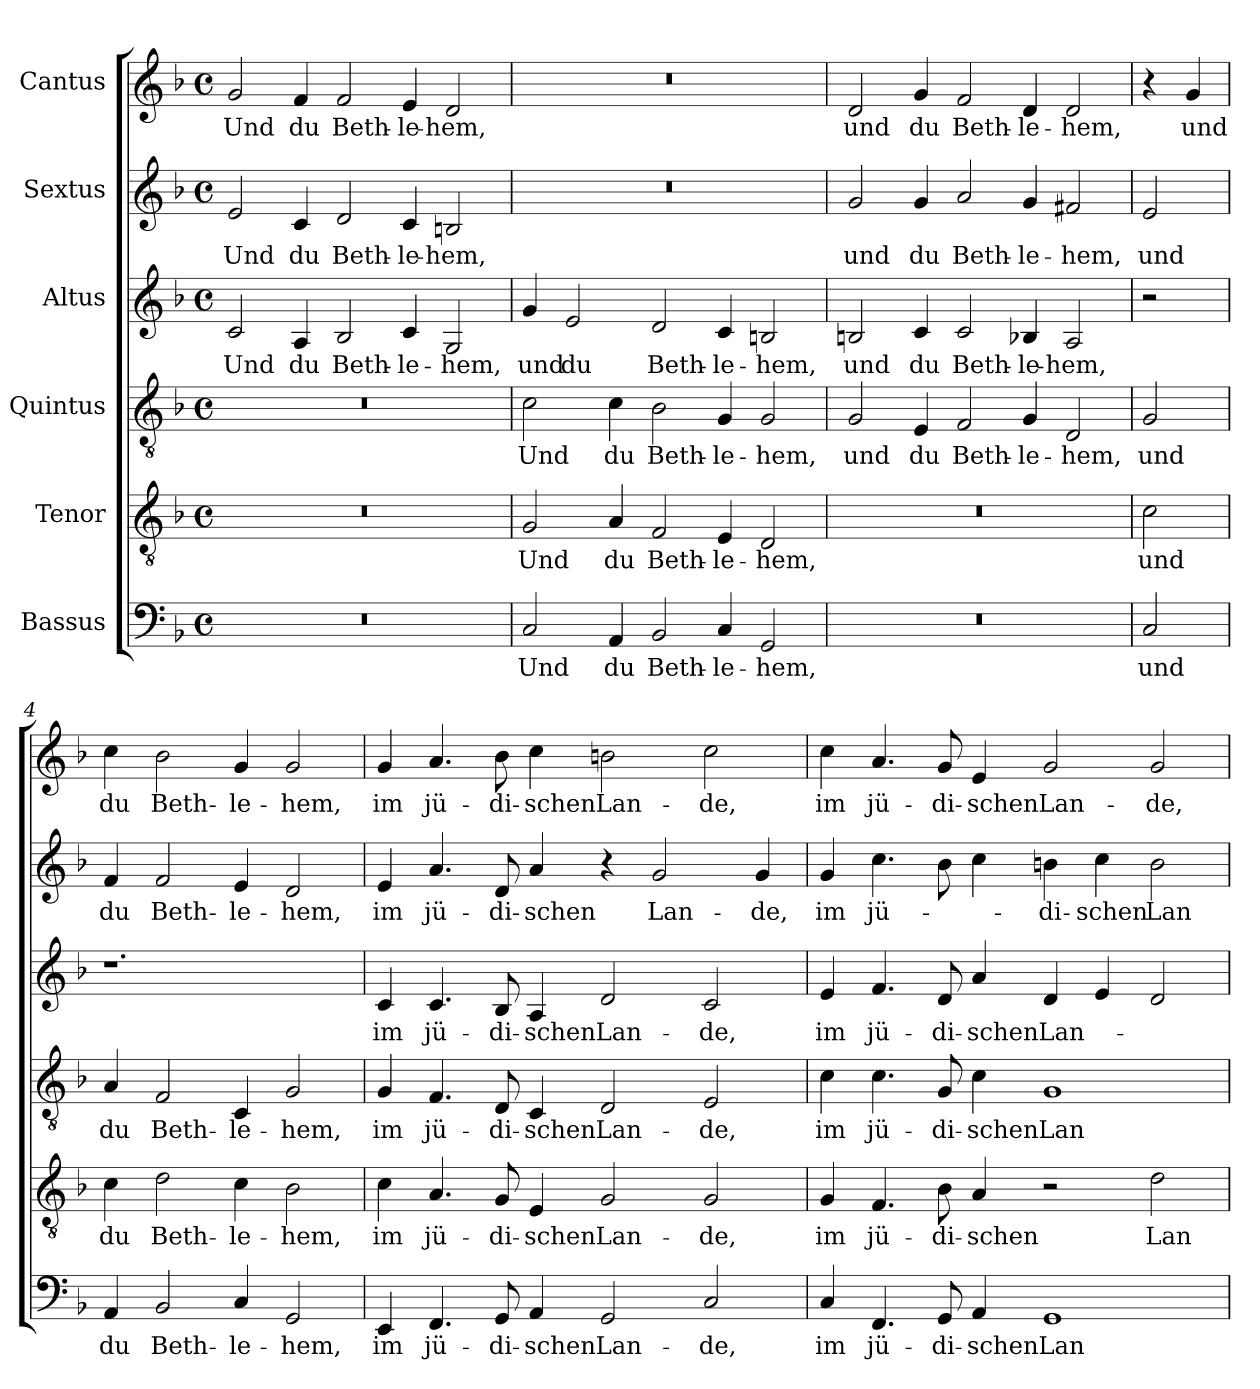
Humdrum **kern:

**kern	**text	**kern	**text	**kern	**text	**kern	**text	**kern	**text	**kern	**text
*part6	*part6	*part5	*part5	*part4	*part4	*part3	*part3	*part2	*part2	*part1	*part1
*staff6	*staff6	*staff5	*staff5	*staff4	*staff4	*staff3	*staff3	*staff2	*staff2	*staff1	*staff1
*I"Bassus	*	*I"Tenor	*	*I"Quintus	*	*I"Altus	*	*I"Sextus	*	*I"Cantus	*
*clefF4	*	*clefGv2	*	*clefGv2	*	*clefG2	*	*clefG2	*	*clefG2	*
*k[b-]	*	*k[b-]	*	*k[b-]	*	*k[b-]	*	*k[b-]	*	*k[b-]	*
*M4/2	*	*M4/2	*	*M4/2	*	*M4/2	*	*M4/2	*	*M4/2	*
*met(c)	*	*met(c)	*	*met(c)	*	*met(c)	*	*met(c)	*	*met(c)	*
=1	=1	=1	=1	=1	=1	=1	=1	=1	=1	=1	=1
!	!	!	!	!	!	!	!LO:LY:b	!	!LO:LY:b	!	!LO:LY:b
0r	.	0r	.	0r	.	2c/	Und	2e/	Und	2g/	Und
!	!	!	!	!	!	!	!LO:LY:b	!	!LO:LY:b	!	!LO:LY:b
.	.	.	.	.	.	4A/	du	4c/	du	4f/	du
!	!	!	!	!	!	!	!LO:LY:b	!	!LO:LY:b	!	!LO:LY:b
.	.	.	.	.	.	2B-/	Beth-	2d/	Beth-	2f/	Beth-
!	!	!	!	!	!	!	!LO:LY:b	!	!LO:LY:b	!	!LO:LY:b
.	.	.	.	.	.	4c/	-le-	4c/	-le-	4e/	-le-
!	!	!	!	!	!	!	!LO:LY:b	!	!LO:LY:b	!	!LO:LY:b
.	.	.	.	.	.	2G/	-hem,	2Bn/	-hem,	2d/	-hem,
=2	=2	=2	=2	=2	=2	=2	=2	=2	=2	=2	=2
!	!LO:LY:b	!	!LO:LY:b	!	!LO:LY:b	!	!LO:LY:b	!	!	!	!
2C/	Und	2G/	Und	2c\	Und	4g/	und	0r	.	0r	.
!	!	!	!	!	!	!	!LO:LY:b	!	!	!	!
.	.	.	.	.	.	2e/	du	.	.	.	.
!	!LO:LY:b	!	!LO:LY:b	!	!LO:LY:b	!	!	!	!	!	!
4AA/	du	4A/	du	4c\	du	.	.	.	.	.	.
!	!LO:LY:b	!	!LO:LY:b	!	!LO:LY:b	!	!LO:LY:b	!	!	!	!
2BB-/	Beth-	2F/	Beth-	2B-\	Beth-	2d/	Beth-	.	.	.	.
!	!LO:LY:b	!	!LO:LY:b	!	!LO:LY:b	!	!LO:LY:b	!	!	!	!
4C/	-le-	4E/	-le-	4G/	-le-	4c/	-le-	.	.	.	.
!	!LO:LY:b	!	!LO:LY:b	!	!LO:LY:b	!	!LO:LY:b	!	!	!	!
2GG/	-hem,	2D/	-hem,	2G/	-hem,	2Bn/	-hem,	.	.	.	.
=3	=3	=3	=3	=3	=3	=3	=3	=3	=3	=3	=3
!	!	!	!	!	!LO:LY:b	!	!LO:LY:b	!	!LO:LY:b	!	!LO:LY:b
0r	.	0r	.	2G/	und	2Bn/	und	2g/	und	2d/	und
!	!	!	!	!	!LO:LY:b	!	!LO:LY:b	!	!LO:LY:b	!	!LO:LY:b
.	.	.	.	4E/	du	4c/	du	4g/	du	4g/	du
!	!	!	!	!	!LO:LY:b	!	!LO:LY:b	!	!LO:LY:b	!	!LO:LY:b
.	.	.	.	2F/	Beth-	2c/	Beth-	2a/	Beth-	2f/	Beth-
!	!	!	!	!	!LO:LY:b	!	!LO:LY:b	!	!LO:LY:b	!	!LO:LY:b
.	.	.	.	4G/	-le-	4B-X/	-le-	4g/	-le-	4d/	-le-
!	!	!	!	!	!LO:LY:b	!	!LO:LY:b	!	!LO:LY:b	!	!LO:LY:b
.	.	.	.	2D/	-hem,	2A/	-hem,	2f#X/	-hem,	2d/	-hem,
=4	=4	=4	=4	=4	=4	=4	=4	=4	=4	=4	=4
!	!LO:LY:b	!	!LO:LY:b	!	!LO:LY:b	!	!	!	!LO:LY:b	!	!
2C/	und	2c\	und	2G/	und	2r	.	2e/	und	4r	.
!	!	!	!	!	!	!	!	!	!	!	!LO:LY:b
.	.	.	.	.	.	.	.	.	.	4g/	und
!!LO:LB:g=z
=4X1	=4X1	=4X1	=4X1	=4X1	=4X1	=4X1	=4X1	=4X1	=4X1	=4X1	=4X1
!	!LO:LY:b	!	!LO:LY:b	!	!LO:LY:b	!	!	!	!LO:LY:b	!	!LO:LY:b
4AA/	du	4c\	du	4A/	du	1.r	.	4f/	du	4cc\	du
!	!LO:LY:b	!	!LO:LY:b	!	!LO:LY:b	!	!	!	!LO:LY:b	!	!LO:LY:b
2BB-/	Beth-	2d\	Beth-	2F/	Beth-	.	.	2f/	Beth-	2b-\	Beth-
!	!LO:LY:b	!	!LO:LY:b	!	!LO:LY:b	!	!	!	!LO:LY:b	!	!LO:LY:b
4C/	-le-	4c\	-le-	4C/	-le-	.	.	4e/	-le-	4g/	-le-
!	!LO:LY:b	!	!LO:LY:b	!	!LO:LY:b	!	!	!	!LO:LY:b	!	!LO:LY:b
2GG/	-hem,	2B-\	-hem,	2G/	-hem,	.	.	2d/	-hem,	2g/	-hem,
=5	=5	=5	=5	=5	=5	=5	=5	=5	=5	=5	=5
!	!LO:LY:b	!	!LO:LY:b	!	!LO:LY:b	!	!LO:LY:b	!	!LO:LY:b	!	!LO:LY:b
4EE/	im	4c\	im	4G/	im	4c/	im	4e/	im	4g/	im
!	!LO:LY:b	!	!LO:LY:b	!	!LO:LY:b	!	!LO:LY:b	!	!LO:LY:b	!	!LO:LY:b
4.FF/	jü-	4.A/	jü-	4.F/	jü-	4.c/	jü-	4.a/	jü-	4.a/	jü-
!	!LO:LY:b	!	!LO:LY:b	!	!LO:LY:b	!	!LO:LY:b	!	!LO:LY:b	!	!LO:LY:b
8GG/	-di-	8G/	-di-	8D/	-di-	8B-/	-di-	8d/	-di-	8b-\	-di-
!	!LO:LY:b	!	!LO:LY:b	!	!LO:LY:b	!	!LO:LY:b	!	!LO:LY:b	!	!LO:LY:b
4AA/	-schen	4E/	-schen	4C/	-schen	4A/	-schen	4a/	-schen	4cc\	-schen
!	!LO:LY:b	!	!LO:LY:b	!	!LO:LY:b	!	!LO:LY:b	!	!	!	!LO:LY:b
2GG/	Lan-	2G/	Lan-	2D/	Lan-	2d/	Lan-	4r	.	2bn\	Lan-
!	!	!	!	!	!	!	!	!	!LO:LY:b	!	!
.	.	.	.	.	.	.	.	2g/	Lan-	.	.
!	!LO:LY:b	!	!LO:LY:b	!	!LO:LY:b	!	!LO:LY:b	!	!	!	!LO:LY:b
2C/	-de,	2G/	-de,	2E/	-de,	2c/	-de,	.	.	2cc\	-de,
!	!	!	!	!	!	!	!	!	!LO:LY:b	!	!
.	.	.	.	.	.	.	.	4g/	-de,	.	.
=6	=6	=6	=6	=6	=6	=6	=6	=6	=6	=6	=6
!	!LO:LY:b	!	!LO:LY:b	!	!LO:LY:b	!	!LO:LY:b	!	!LO:LY:b	!	!LO:LY:b
4C/	im	4G/	im	4c\	im	4e/	im	4g/	im	4cc\	im
!	!LO:LY:b	!	!LO:LY:b	!	!LO:LY:b	!	!LO:LY:b	!	!LO:LY:b	!	!LO:LY:b
4.FF/	jü-	4.F/	jü-	4.c\	jü-	4.f/	jü-	4.cc\	jü-	4.a/	jü-
!	!LO:LY:b	!	!LO:LY:b	!	!LO:LY:b	!	!LO:LY:b	!	!	!	!LO:LY:b
8GG/	-di-	8B-\	-di-	8G/	-di-	8d/	-di-	8b-\	.	8g/	-di-
!	!LO:LY:b	!	!LO:LY:b	!	!LO:LY:b	!	!LO:LY:b	!	!	!	!LO:LY:b
4AA/	-schen	4A/	-schen	4c\	-schen	4a/	-schen	4cc\	.	4e/	-schen
!	!LO:LY:b	!	!	!	!LO:LY:b	!	!LO:LY:b	!	!LO:LY:b	!	!LO:LY:b
1GG	Lan-	2r	.	1G	Lan-	4d/	Lan-	4bn\	-di-	2g/	Lan-
!	!	!	!	!	!	!	!	!	!LO:LY:b	!	!
.	.	.	.	.	.	4e/	.	4cc\	-schen	.	.
!	!	!	!LO:LY:b	!	!	!	!	!	!LO:LY:b	!	!LO:LY:b
.	.	2d\	Lan-	.	.	2d/	.	2b\	Lan-	2g/	-de,
=	=	=	=	=	=	=	=	=	=	=	=
*-	*-	*-	*-	*-	*-	*-	*-	*-	*-	*-	*-
